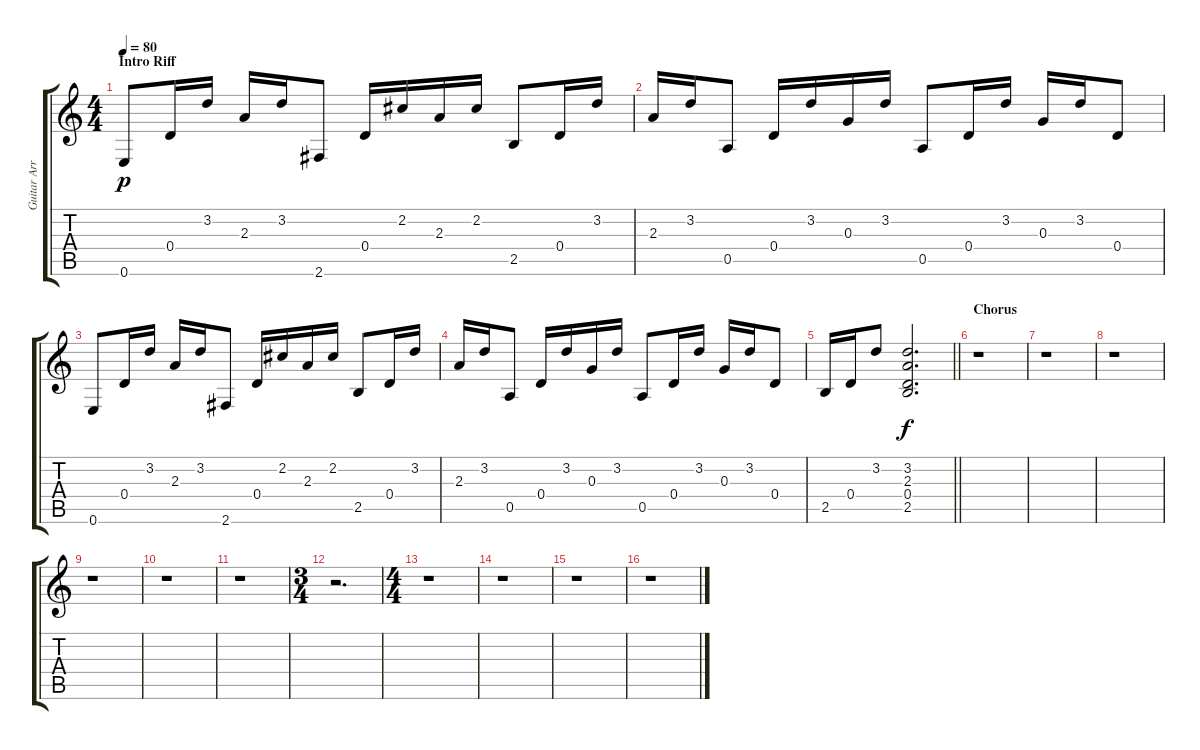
\track ("Guitar Arrpegios" "Guitar Arr") {instrument acousticguitarsteel}
\staff {score tabs}
\tuning (E4 B3 G3 D3 A2 E2) {hide}
\ts (4 4)
\section ("" "Intro Riff")
\tempo 80
\clef g2
\ks c
0.6.8{dy p} 0.4.16 3.2.16 2.3.16 3.2.16 2.6.8 0.4.16 2.2.16 2.3.16 2.2.16 2.5.8 0.4.16 3.2.16 |
2.3.16 3.2.16 0.5.8 0.4.16 3.2.16 0.3.16 3.2.16 0.5.8 0.4.16 3.2.16 0.3.16 3.2.16 0.4.8 |
0.6.8 0.4.16 3.2.16 2.3.16 3.2.16 2.6.8 0.4.16 2.2.16 2.3.16 2.2.16 2.5.8 0.4.16 3.2.16 |
2.3.16 3.2.16 0.5.8 0.4.16 3.2.16 0.3.16 3.2.16 0.5.8 0.4.16 3.2.16 0.3.16 3.2.16 0.4.8 |
\barLineRight lightlight
2.5.16 0.4.16 3.2.8 (3.2 2.3 0.4 2.5).2{d dy f} |
\section ("" "Chorus")
r.1 |
r.1 |
r.1 |
r.1 |
r.1 |
r.1 |
\ts (3 4)
r.2{d} |
\ts (4 4)
r.1 |
r.1 |
r.1 |
r.1
